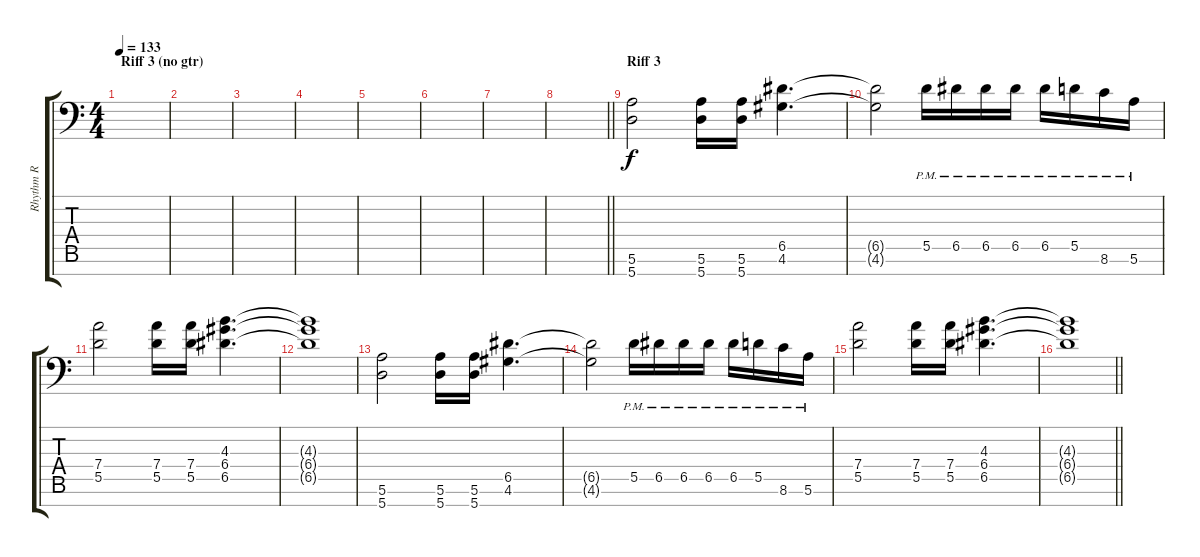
\track ("Rhythm R" "Rhythm R") {instrument overdrivenguitar}
\staff {score tabs}
\tuning (E4 B3 G3 D3 A2 E2 A1) {hide}
\ts (4 4)
\section ("" "Riff 3 (no gtr)")
\tempo 133
\clef f4
\ks c
|
|
|
|
|
|
|
\barLineRight lightlight
|
\section ("" "Riff 3")
(5.6 5.7).2 (5.6 5.7).16 (5.6 5.7).16 (6.5 4.6).4{d} |
(6.5{t} 4.6{t}).2 5.5{pm}.16 6.5{pm}.16 6.5{pm}.16 6.5{pm}.16 6.5{pm}.16 5.5{pm}.16 8.6{pm}.16 5.6{pm}.16 |
(7.4 5.5).2 (7.4 5.5).16 (7.4 5.5).16 (4.3 6.4 6.5).4{d} |
(4.3{t} 6.4{t} 6.5{t}).1 |
(5.6 5.7).2 (5.6 5.7).16 (5.6 5.7).16 (6.5 4.6).4{d} |
(6.5{t} 4.6{t}).2 5.5{pm}.16 6.5{pm}.16 6.5{pm}.16 6.5{pm}.16 6.5{pm}.16 5.5{pm}.16 8.6{pm}.16 5.6{pm}.16 |
(7.4 5.5).2 (7.4 5.5).16 (7.4 5.5).16 (4.3 6.4 6.5).4{d} |
\barLineRight lightlight
(4.3{t} 6.4{t} 6.5{t}).1
